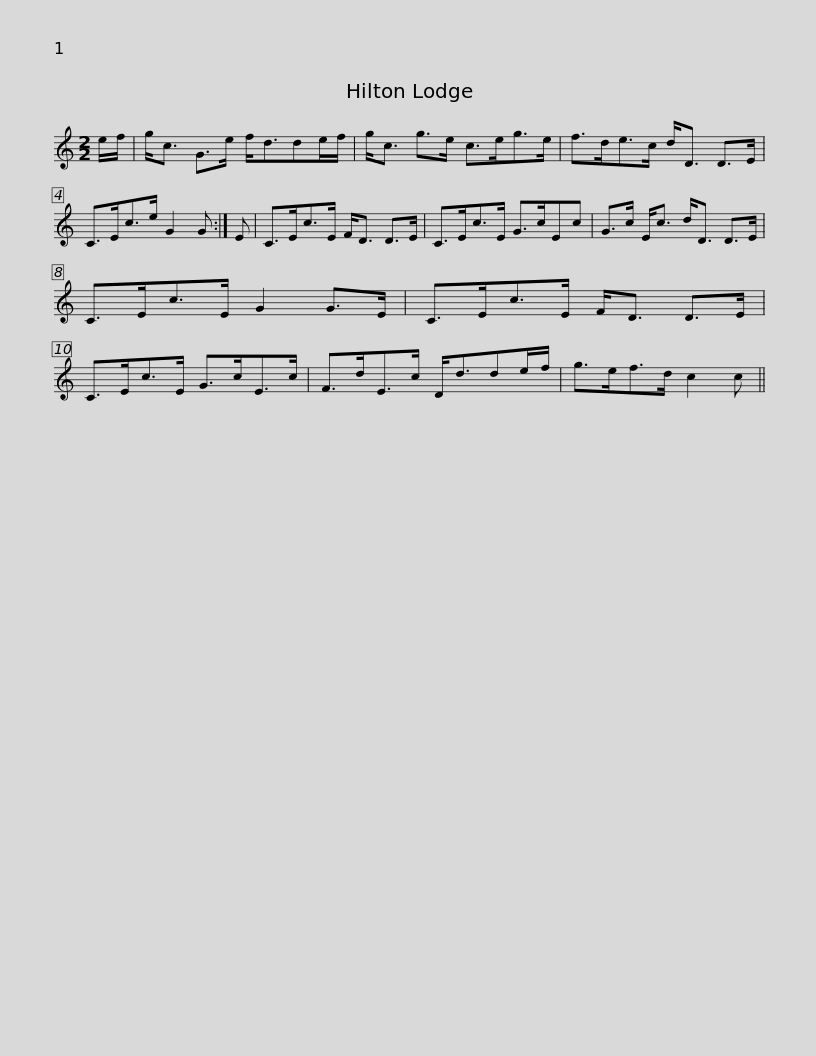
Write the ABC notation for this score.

X:1
L:1/8
M:2/2
I:linebreak $
K:C
V:1 treble
V:1
 e/f/ | g<c G>e f<dde/f/ | g<c g>e c>eg>e | f>de>c d<D D>E | C>Ec>e G2 G :| %5
 E |$ C>Ec>E F<D D>E | C>Ec>E G>cEc | G>c E<c d<D D>E | C>Ec>E G2 G>E | %10
 C>Ec>E F<D D>E |$ C>Ec>E G>cE>c | F>dE>c D<dde/f/ | g>ef>d c2 c || %14
